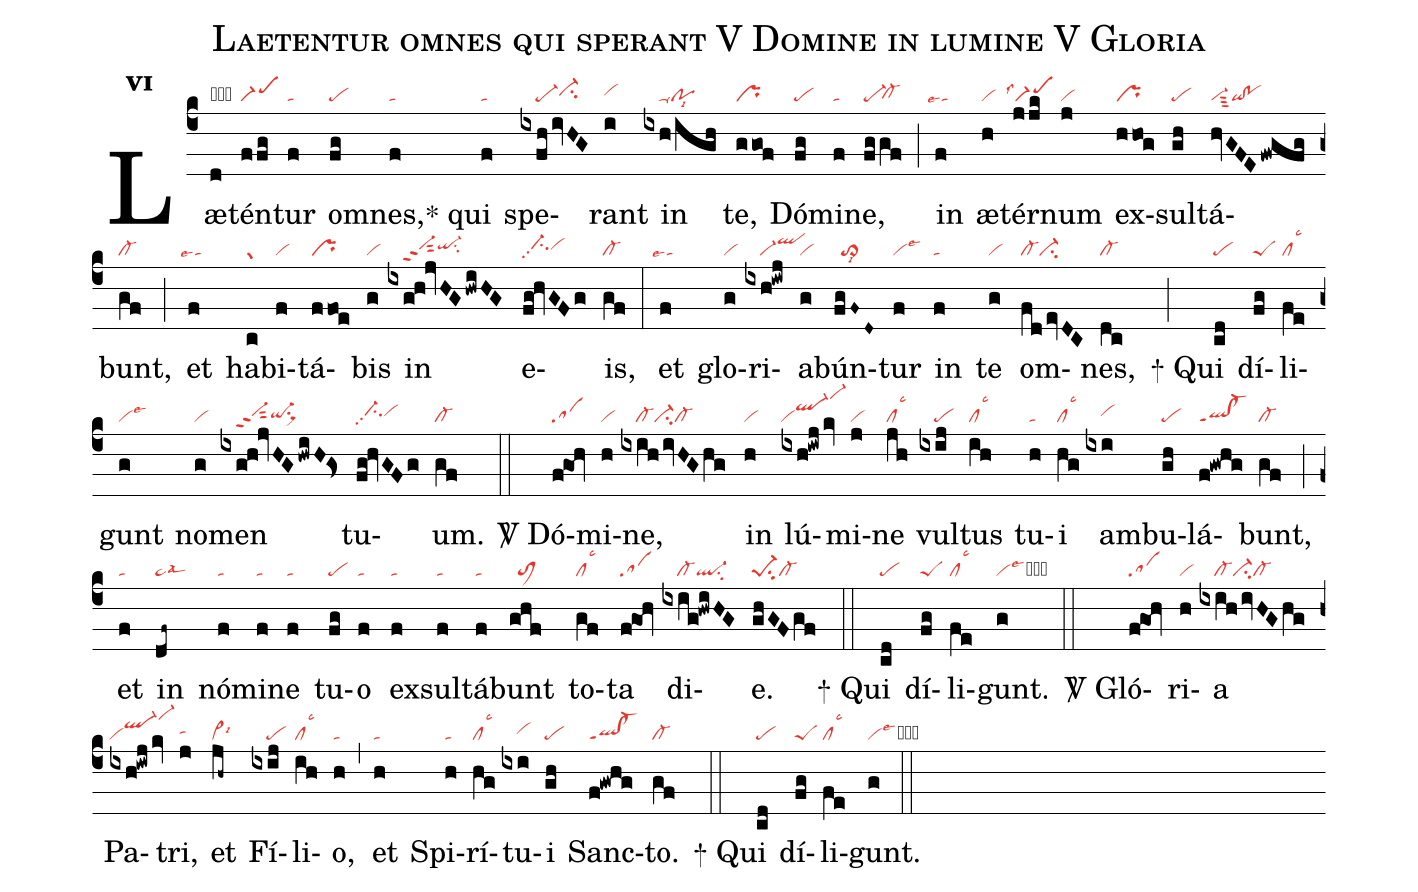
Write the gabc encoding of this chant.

name:Laetentur omnes qui sperant V Domine in lumine V Gloria;
office-part:re;
mode:6;
nabc-lines:1;
%%
initial-style: 1;
name: Laetentur omnes qui sperant;
mode: 6;
office-part: Responsorium;
annotation: Resp.;
annotation: vi;
nabc-lines: 1;
%%
(c4) Læ(d|obta)tén(ffg|scM1)tur(f|ta) om(fg|pe)nes,(f|ta)<sp>*</sp> qui(f|ta) spe(ixfh/ivHG|////pe-ci-hh)rant(i|vihh) in(ixh/igh|////ta-polsi8) te,(ggof|pr) Dó(fg|pe)mi(f|ta)ne,(fggf|pe-`cl-hg) (;) in(f|``talse4) æ(h|vi)tér(jjk|``scM1lss4)num(j|vi) ex(hhog|pr)sul(gh|pe)tá(hvGFE/fwgfg|vi-sut3qi!po)bunt,(gf|cl-) (;) et(f|``talse4) ha(c|gr)bi(f|vi)tá(ffoe|pr)bis(g|vi) in(ixg@h@jvHG/hwiHG|////vi-hhppt2sut2qi-hhsu2) e(fg!hvGFg|//ci-hhpp2vihh)is,(gf|cl-) (:) et(f|``talse4) glo(g|vi)ri(ixh!iwj|////vi-qlhj)a(g|vi)bún(fgF~D~|//to>lsi8)tur(f|vilse3) in(f|ta) te(g|vi) om(fd/evDC|cl-ci-)nes,(dc|cl-) (;)
<sp>+</sp> Qui(cd|pe) dí(fg|peS)li(fe|cllsc3)gunt(g|vilse3) no(g|vi)men(ixg@h@jvHG/hwiH!Gs>|////vi-hhppt2sut2qi-hgsu1sux1) tu(fg!hvGFg|//ci-hhpp2vihh)um.(gf|cl-) (::)

<sp>V/</sp> Dó(f!goh|sa)mi(h|vi)ne,(ixih/ivHGhg|////cl-ci-cl-) in(h|vi) lú(ixh!iwj/kv|viql-hjvi-hn)mi(j|vi)ne(jh|cllsc3) vul(ixij|////pe)tus(ih|cllsc3) tu(h|ta)i(hg|cllsc3) am(ixi|////vihh)bu(gh|pe)lá(f!gwhg|ql!cl-ppt1)bunt,(gf|cl-) (;) et(f|ta) in(df~|ta>lsal3) nó(f|ta)mi(f|ta)ne(f|ta) tu(fg|pe)o(f|ta) ex(f|ta)sul(f|ta)tá(f|ta)bunt(ghf|//toM1) to(gf|cllsc3)ta(f!goh|sa) di(ixig!hwiHG|////cl-ql-su2)e.(ghGFgf|pe-1su2cl-) (::)
<sp>+</sp> Qui(cd|pe) dí(fg|peS)li(fe|cllsc3)gunt.(g|vilse3cb) (::)

<sp>V/</sp> Gló(f!goh|sa)ri(h|vi)a(ixih/ivHGhg|////cl-ci-cl-) Pa(ixh!iwj/kv|viql-hjvi-hm)tri,(j|tahh) et(jh~|vi>lsi6) Fí(ixij|////pe)li(ih|cllsc3)o,(h|ta) (,) et(h|ta) Spi(h|ta)rí(hg|cllsc3)tu(ixi|////vihh)i(gh|pe) Sanc(f!gwhg|ql!cl-ppt1)to.(gf|cl-) (::)
<sp>+</sp> Qui(cd|pe) dí(fg|peS)li(fe|cllsc3)gunt.(g|vilse3cb) (::)
